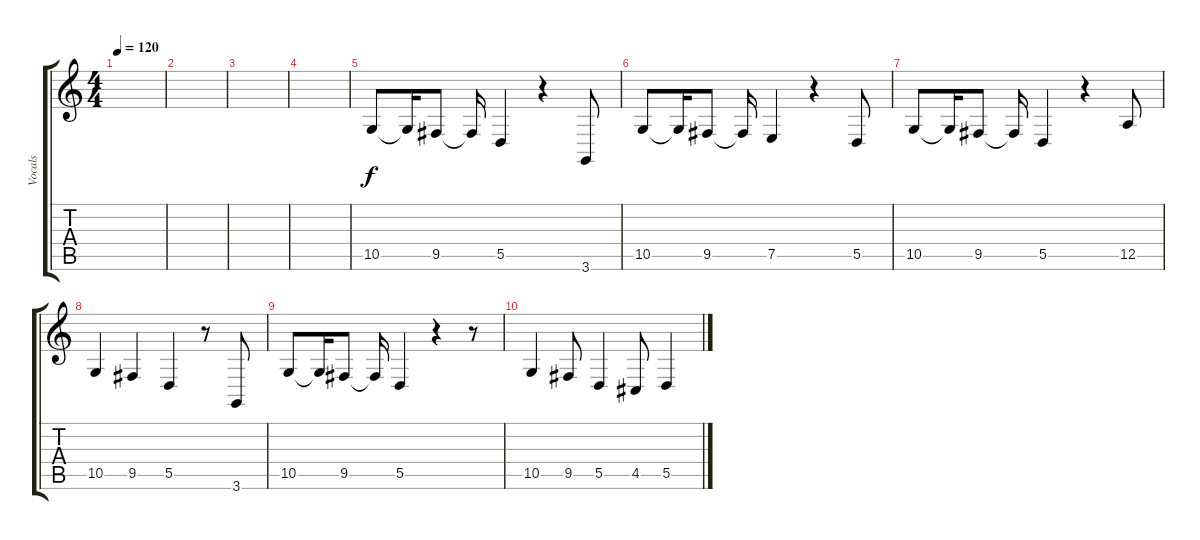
\track ("Vocals" "Vocals") {instrument synthbrass2}
\staff {score tabs}
\tuning (E4 B3 G3 D3 A2 E2) {hide}
\ts (4 4)
\tempo 120
\clef g2
\ks c
|
|
|
|
10.5.8 10.5{t}.16 9.5.8 9.5{t}.16 5.5.4 r.4 3.6.8 |
10.5.8 10.5{t}.16 9.5.8 9.5{t}.16 7.5.4 r.4 5.5.8 |
10.5.8 10.5{t}.16 9.5.8 9.5{t}.16 5.5.4 r.4 12.5.8 |
10.5.4 9.5.4 5.5.4 r.8 3.6.8 |
10.5.8 10.5{t}.16 9.5.8 9.5{t}.16 5.5.4 r.4 r.8 |
10.5.4 9.5.8 5.5.4 4.5.8 5.5.4
